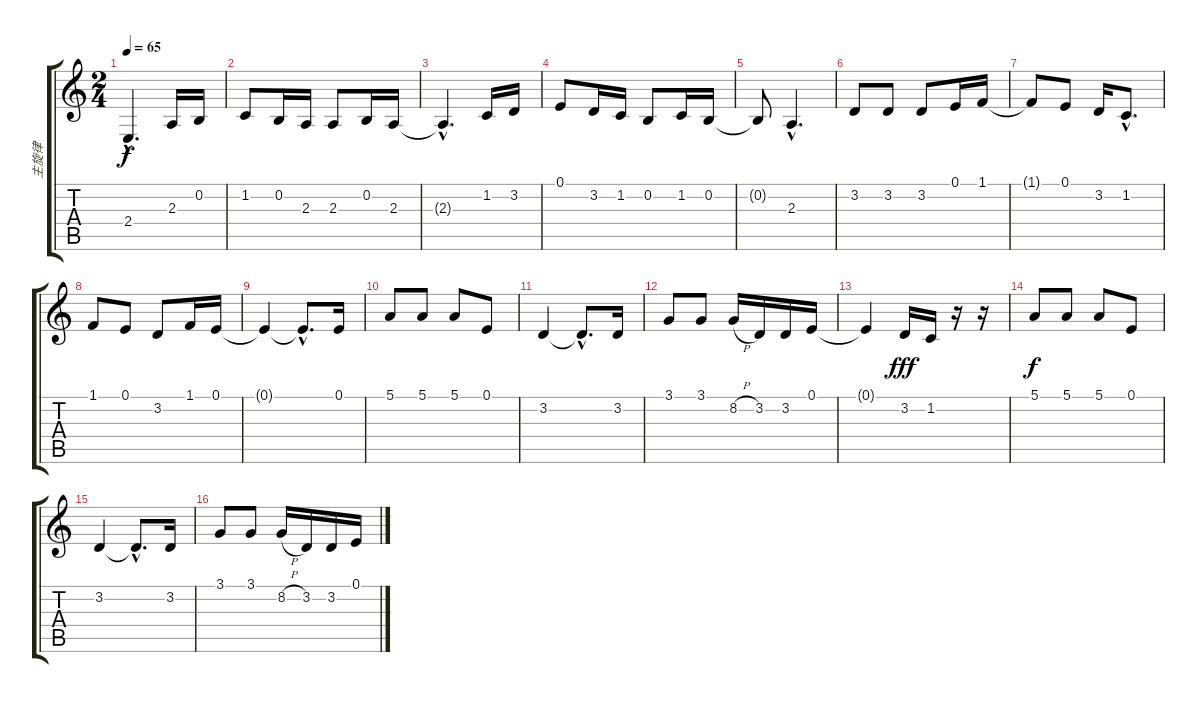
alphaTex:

\track ("主旋律" "主旋律") {instrument tenorsax}
\staff {score tabs}
\tuning (E4 B3 G3 D3 A2 E2) {hide}
\ts (2 4)
\tempo 65
\clef g2
\ks c
2.4{hac t}.4{d dy f} 2.3.16 0.2.16 |
1.2.8 0.2.16 2.3.16 2.3.8 0.2.16 2.3.16 |
2.3{hac t}.4{d} 1.2.16 3.2.16 |
0.1.8 3.2.16 1.2.16 0.2.8 1.2.16 0.2.16 |
0.2{t}.8 2.3{hac}.4{d} |
3.2.8 3.2.8 3.2.8 0.1.16 1.1.16 |
1.1{t}.8 0.1.8 3.2.16 1.2{hac}.8{d} |
1.1.8 0.1.8 3.2.8 1.1.16 0.1.16 |
0.1{t}.4 0.1{hac t}.8{d} 0.1.16 |
5.1.8 5.1.8 5.1.8 0.1.8 |
3.2.4 3.2{hac t}.8{d} 3.2.16 |
3.1.8 3.1.8 8.2{h}.16 3.2.16 3.2.16 0.1.16 |
0.1{t}.4 3.2.16{dy fff} 1.2.16 r.16 r.16 |
5.1.8{dy f} 5.1.8 5.1.8 0.1.8 |
3.2.4 3.2{hac t}.8{d} 3.2.16 |
3.1.8 3.1.8 8.2{h}.16 3.2.16 3.2.16 0.1.16
